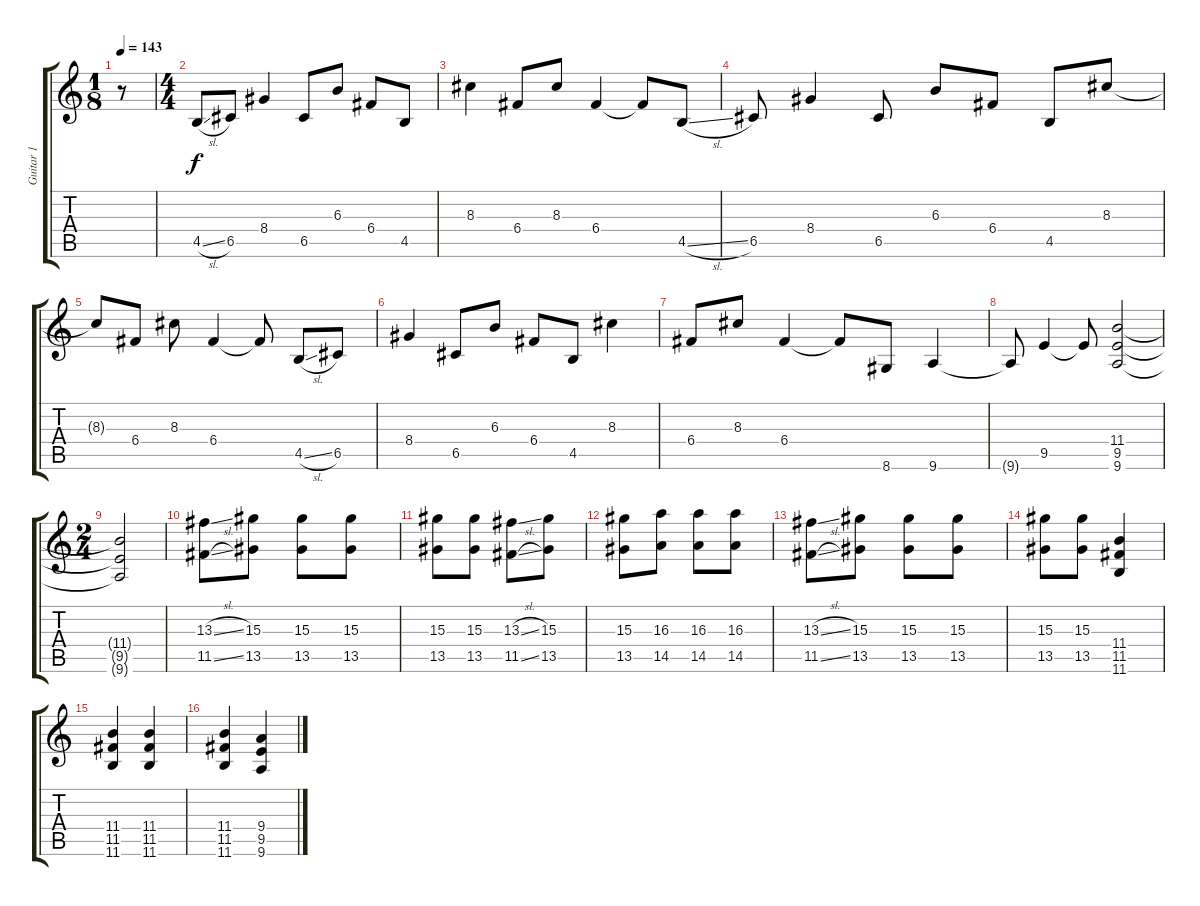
\track ("Guitar 1" "Guitar 1") {instrument overdrivenguitar}
\staff {score tabs}
\tuning (D4 A3 F3 C3 G2 C2) {hide}
\ts (1 8)
\tempo 143
\clef g2
\ks c
r.8{dy f} |
\ts (4 4)
4.5{sl}.8{instrument electricguitarclean} 6.5.8 8.4.4 6.5.8 6.3.8 6.4.8 4.5.8 |
8.3.4{instrument electricguitarclean} 6.4.8 8.3.8 6.4.4 6.4{t}.8 4.5{sl}.8 |
6.5.8{instrument electricguitarclean} 8.4.4 6.5.8 6.3.8 6.4.8 4.5.8 8.3.8 |
8.3{t}.8{instrument electricguitarclean} 6.4.8 8.3.8 6.4.4 6.4{t}.8 4.5{sl}.8 6.5.8 |
8.4.4{instrument electricguitarclean} 6.5.8 6.3.8 6.4.8 4.5.8 8.3.4 |
6.4.8{instrument electricguitarclean} 8.3.8 6.4.4 6.4{t}.8 8.6.8 9.6.4 |
9.6{t}.8{instrument electricguitarclean} 9.5.4 9.5{t}.8 (11.4 9.5 9.6).2 |
\ts (2 4)
(11.4{t} 9.5{t} 9.6{t}).2 |
(13.3{sl} 11.5{sl}).8{instrument distortionguitar} (15.3 13.5).8 (15.3 13.5).8 (15.3 13.5).8 |
(15.3 13.5).8 (15.3 13.5).8 (13.3{sl} 11.5{sl}).8 (15.3 13.5).8 |
(15.3 13.5).8 (16.3 14.5).8 (16.3 14.5).8 (16.3 14.5).8 |
(13.3{sl} 11.5{sl}).8 (15.3 13.5).8 (15.3 13.5).8 (15.3 13.5).8 |
(15.3 13.5).8 (15.3 13.5).8 (11.4 11.5 11.6).4 |
(11.4 11.5 11.6).4 (11.4 11.5 11.6).4 |
(11.4 11.5 11.6).4 (9.4 9.5 9.6).4
